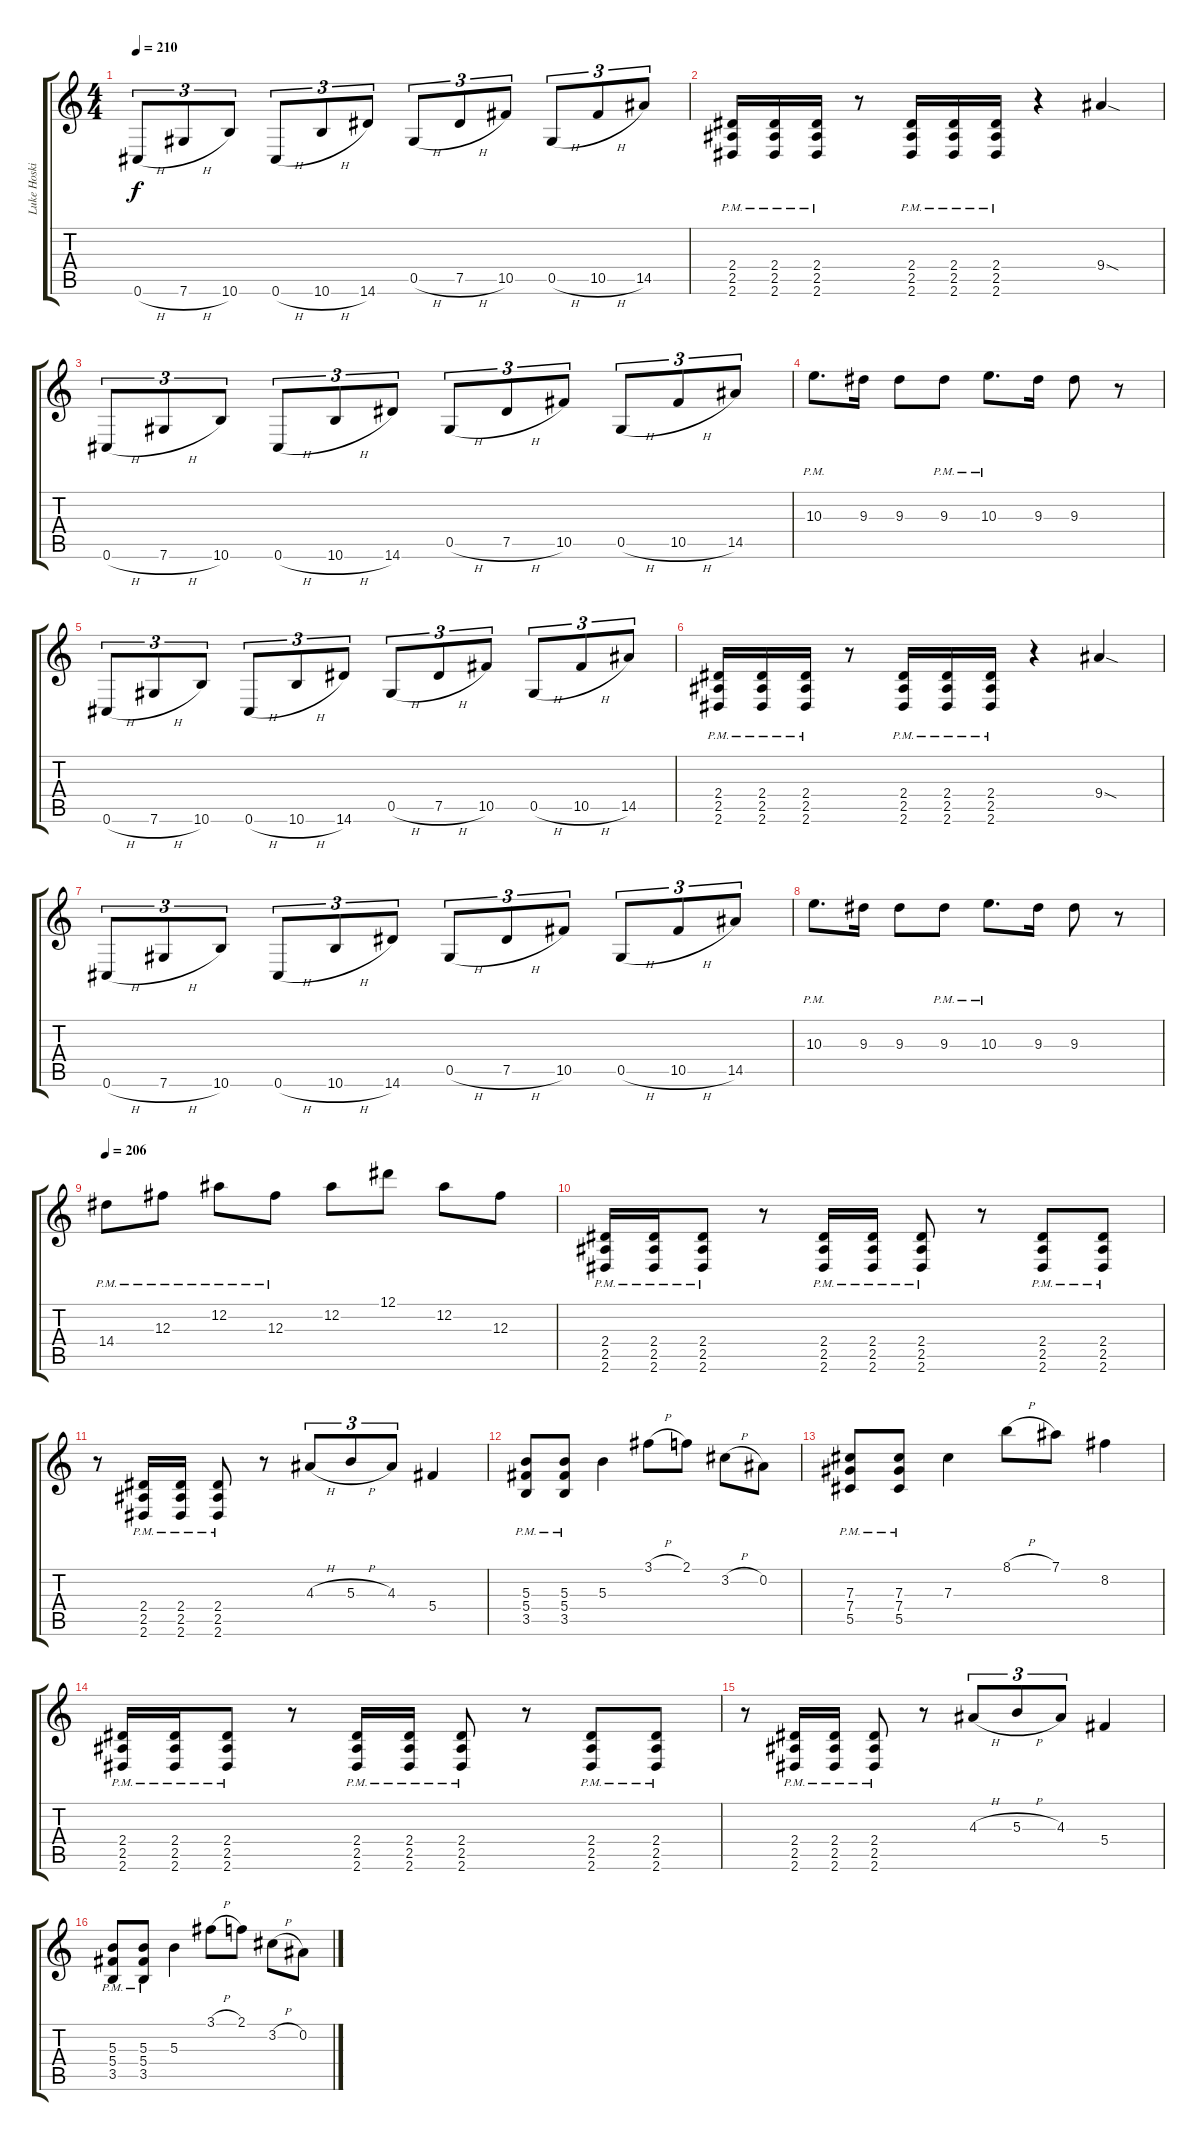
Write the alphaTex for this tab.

\track ("Luke Hoskin" "Luke Hoski") {instrument distortionguitar}
\staff {score tabs}
\tuning (Eb4 Bb3 Gb3 Db3 Ab2 Db2) {hide}
\ts (4 4)
\tempo 210
\clef g2
\ks c
0.6{h}.8{tu (3 2) dy f instrument distortionguitar} 7.6{h}.8{tu (3 2)} 10.6.8{tu (3 2)} 0.6{h}.8{tu (3 2)} 10.6{h}.8{tu (3 2)} 14.6.8{tu (3 2)} 0.5{h}.8{tu (3 2)} 7.5{h}.8{tu (3 2)} 10.5.8{tu (3 2)} 0.5{h}.8{tu (3 2)} 10.5{h}.8{tu (3 2)} 14.5.8{tu (3 2)} |
(2.4{pm} 2.5{pm} 2.6{pm}).16 (2.4{pm} 2.5{pm} 2.6{pm}).16 (2.4{pm} 2.5{pm} 2.6{pm}).16 r.8 (2.4{pm} 2.5{pm} 2.6{pm}).16 (2.4{pm} 2.5{pm} 2.6{pm}).16 (2.4{pm} 2.5{pm} 2.6{pm}).16 r.4 9.4{sod}.4 |
0.6{h}.8{tu (3 2)} 7.6{h}.8{tu (3 2)} 10.6.8{tu (3 2)} 0.6{h}.8{tu (3 2)} 10.6{h}.8{tu (3 2)} 14.6.8{tu (3 2)} 0.5{h}.8{tu (3 2)} 7.5{h}.8{tu (3 2)} 10.5.8{tu (3 2)} 0.5{h}.8{tu (3 2)} 10.5{h}.8{tu (3 2)} 14.5.8{tu (3 2)} |
10.3{pm}.8{d} 9.3.16 9.3.8 9.3{pm}.8 10.3{pm}.8{d} 9.3.16 9.3.8 r.8 |
0.6{h}.8{tu (3 2)} 7.6{h}.8{tu (3 2)} 10.6.8{tu (3 2)} 0.6{h}.8{tu (3 2)} 10.6{h}.8{tu (3 2)} 14.6.8{tu (3 2)} 0.5{h}.8{tu (3 2)} 7.5{h}.8{tu (3 2)} 10.5.8{tu (3 2)} 0.5{h}.8{tu (3 2)} 10.5{h}.8{tu (3 2)} 14.5.8{tu (3 2)} |
(2.4{pm} 2.5{pm} 2.6{pm}).16 (2.4{pm} 2.5{pm} 2.6{pm}).16 (2.4{pm} 2.5{pm} 2.6{pm}).16 r.8 (2.4{pm} 2.5{pm} 2.6{pm}).16 (2.4{pm} 2.5{pm} 2.6{pm}).16 (2.4{pm} 2.5{pm} 2.6{pm}).16 r.4 9.4{sod}.4 |
0.6{h}.8{tu (3 2)} 7.6{h}.8{tu (3 2)} 10.6.8{tu (3 2)} 0.6{h}.8{tu (3 2)} 10.6{h}.8{tu (3 2)} 14.6.8{tu (3 2)} 0.5{h}.8{tu (3 2)} 7.5{h}.8{tu (3 2)} 10.5.8{tu (3 2)} 0.5{h}.8{tu (3 2)} 10.5{h}.8{tu (3 2)} 14.5.8{tu (3 2)} |
10.3{pm}.8{d} 9.3.16 9.3.8 9.3{pm}.8 10.3{pm}.8{d} 9.3.16 9.3.8 r.8 |
\tempo 206
14.4{pm}.8 12.3{pm}.8 12.2{pm}.8 12.3{pm}.8 12.2.8 12.1.8 12.2.8 12.3.8 |
(2.4{pm} 2.5{pm} 2.6{pm}).16 (2.4{pm} 2.5{pm} 2.6{pm}).16 (2.4{pm} 2.5{pm} 2.6{pm}).8 r.8 (2.4{pm} 2.5{pm} 2.6{pm}).16 (2.4{pm} 2.5{pm} 2.6{pm}).16 (2.4{pm} 2.5{pm} 2.6{pm}).8 r.8 (2.4{pm} 2.5{pm} 2.6{pm}).8 (2.4{pm} 2.5{pm} 2.6{pm}).8 |
r.8 (2.4{pm} 2.5{pm} 2.6{pm}).16 (2.4{pm} 2.5{pm} 2.6{pm}).16 (2.4{pm} 2.5{pm} 2.6{pm}).8 r.8 4.3{h}.8{tu (3 2)} 5.3{h}.8{tu (3 2)} 4.3.8{tu (3 2)} 5.4.4 |
(5.3{pm} 5.4{pm} 3.5{pm}).8 (5.3{pm} 5.4{pm} 3.5{pm}).8 5.3.4 3.1{h}.8 2.1.8 3.2{h}.8 0.2.8 |
(7.3{pm} 7.4{pm} 5.5{pm}).8 (7.3{pm} 7.4{pm} 5.5{pm}).8 7.3.4 8.1{h}.8 7.1.8 8.2.4 |
(2.4{pm} 2.5{pm} 2.6{pm}).16 (2.4{pm} 2.5{pm} 2.6{pm}).16 (2.4{pm} 2.5{pm} 2.6{pm}).8 r.8 (2.4{pm} 2.5{pm} 2.6{pm}).16 (2.4{pm} 2.5{pm} 2.6{pm}).16 (2.4{pm} 2.5{pm} 2.6{pm}).8 r.8 (2.4{pm} 2.5{pm} 2.6{pm}).8 (2.4{pm} 2.5{pm} 2.6{pm}).8 |
r.8 (2.4{pm} 2.5{pm} 2.6{pm}).16 (2.4{pm} 2.5{pm} 2.6{pm}).16 (2.4{pm} 2.5{pm} 2.6{pm}).8 r.8 4.3{h}.8{tu (3 2)} 5.3{h}.8{tu (3 2)} 4.3.8{tu (3 2)} 5.4.4 |
(5.3{pm} 5.4{pm} 3.5{pm}).8 (5.3{pm} 5.4{pm} 3.5{pm}).8 5.3.4 3.1{h}.8 2.1.8 3.2{h}.8 0.2.8
